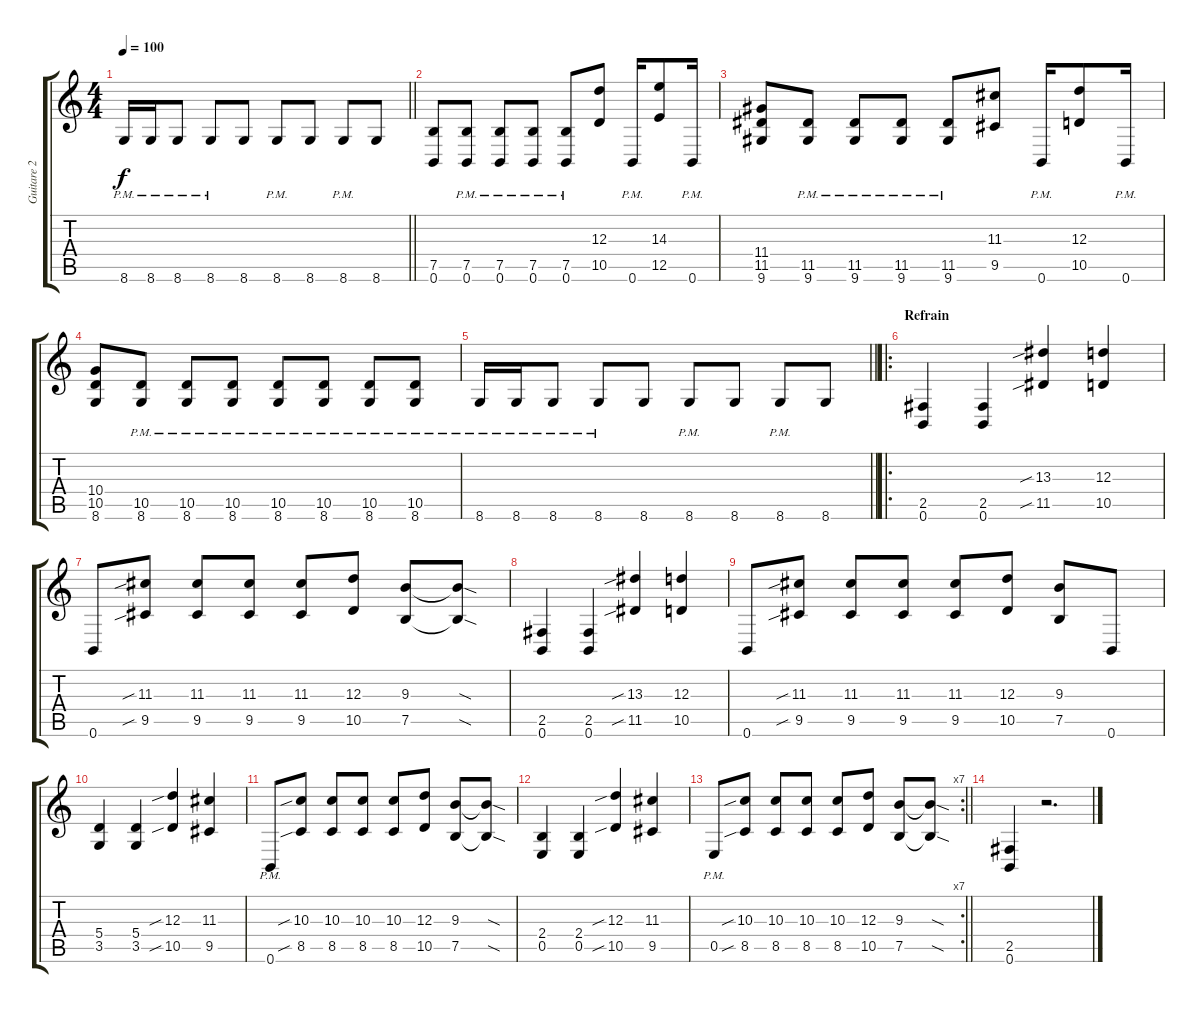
\track ("Guitare 2" "Guitare 2") {instrument distortionguitar}
\staff {score tabs}
\tuning (B3 Gb3 D3 A2 E2 B1) {hide}
\ts (4 4)
\tempo 100
\clef g2
\barLineRight lightlight
\ks c
8.6{pm}.16{dy f} 8.6{pm}.16 8.6{pm}.8 8.6{pm}.8 8.6.8 8.6{pm}.8 8.6.8 8.6{pm}.8 8.6.8 |
(7.5 0.6).8 (7.5{pm} 0.6{pm}).8 (7.5{pm} 0.6{pm}).8 (7.5{pm} 0.6{pm}).8 (7.5{pm} 0.6{pm}).8 (12.3 10.5).8 0.6{pm}.16 (14.3 12.5).8 0.6{pm}.16 |
(11.4 11.5 9.6).8 (11.5{pm} 9.6{pm}).8 (11.5{pm} 9.6{pm}).8 (11.5{pm} 9.6{pm}).8 (11.5{pm} 9.6{pm}).8 (11.3 9.5).8 0.6{pm}.16 (12.3 10.5).8 0.6{pm}.16 |
(10.4 10.5 8.6).8 (10.5{pm} 8.6{pm}).8 (10.5{pm} 8.6{pm}).8 (10.5{pm} 8.6{pm}).8 (10.5{pm} 8.6{pm}).8 (10.5{pm} 8.6{pm}).8 (10.5{pm} 8.6{pm}).8 (10.5{pm} 8.6{pm}).8 |
\barLineRight lightlight
8.6{pm}.16 8.6{pm}.16 8.6{pm}.8 8.6{pm}.8 8.6.8 8.6{pm}.8 8.6.8 8.6{pm}.8 8.6.8 |
\ro
\section ("" "Refrain")
(2.5 0.6).4 (2.5 0.6).4 (13.3{sib} 11.5{sib}).4 (12.3 10.5).4 |
0.6.8 (11.3{sib} 9.5{sib}).8 (11.3 9.5).8 (11.3 9.5).8 (11.3 9.5).8 (12.3 10.5).8 (9.3 7.5).8 (9.3{sod t} 7.5{sod t}).8 |
(2.5 0.6).4 (2.5 0.6).4 (13.3{sib} 11.5{sib}).4 (12.3 10.5).4 |
0.6.8 (11.3{sib} 9.5{sib}).8 (11.3 9.5).8 (11.3 9.5).8 (11.3 9.5).8 (12.3 10.5).8 (9.3 7.5).8 0.6.8 |
(5.4 3.5).4 (5.4 3.5).4 (12.3{sib} 10.5{sib}).4 (11.3 9.5).4 |
0.6{pm}.8 (10.3{sib} 8.5{sib}).8 (10.3 8.5).8 (10.3 8.5).8 (10.3 8.5).8 (12.3 10.5).8 (9.3 7.5).8 (9.3{sod t} 7.5{sod t}).8 |
(2.4 0.5).4 (2.4 0.5).4 (12.3{sib} 10.5{sib}).4 (11.3 9.5).4 |
\rc 7
\barLineRight lightlight
0.5{pm}.8 (10.3{sib} 8.5{sib}).8 (10.3 8.5).8 (10.3 8.5).8 (10.3 8.5).8 (12.3 10.5).8 (9.3 7.5).8 (9.3{sod t} 7.5{sod t}).8 |
(2.5 0.6).4 r.2{d}
